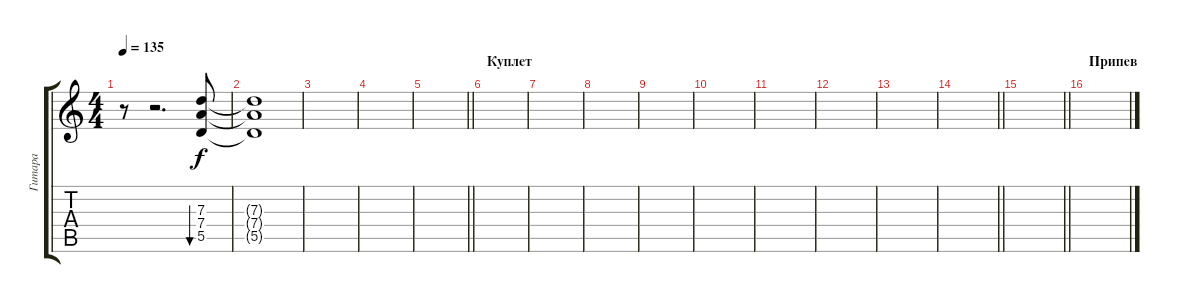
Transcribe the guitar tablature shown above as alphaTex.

\track ("Гитара" "Гитара") {instrument acousticguitarsteel}
\staff {score tabs}
\tuning (E4 B3 G3 D3 A2 E2) {hide}
\ts (4 4)
\tempo 135
\clef g2
\ks c
r.8{dy f} r.2{d} (7.3 7.4 5.5).8{bu 240} |
(7.3{t} 7.4{t} 5.5{t}).1 |
|
|
\barLineRight lightlight
|
\section ("" "Куплет")
|
|
|
|
|
|
|
|
\barLineRight lightlight
|
\barLineRight lightlight
|
\section ("" "Припев")
